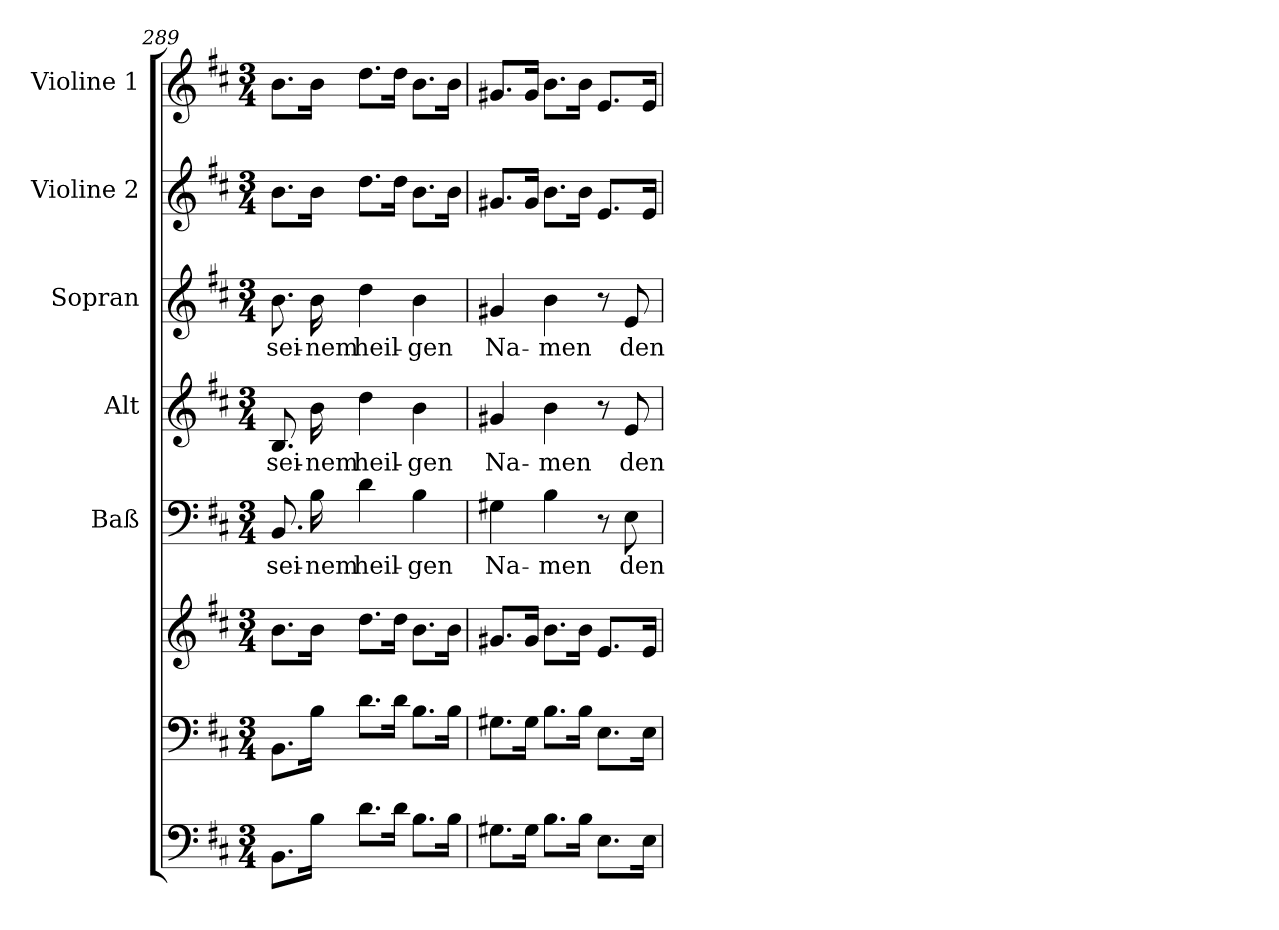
**kern	**kern	**kern	**kern	**text	**kern	**text	**kern	**text	**kern	**kern
*part7	*part6	*part6	*part5	*part5	*part4	*part4	*part3	*part3	*part2	*part1
*staff8	*staff7	*staff6	*staff5	*staff5	*staff4	*staff4	*staff3	*staff3	*staff2	*staff1
*	*	*	*I"Baß	*	*I"Alt	*	*I"Sopran	*	*I"Violine 2	*I"Violine 1
*	*	*	*	*	*	*	*	*	*I'Vln	*I'Vln
*clefF4	*clefF4	*clefG2	*clefF4	*	*clefG2	*	*clefG2	*	*clefG2	*clefG2
*ITrd7c12	*	*	*	*	*	*	*	*	*	*
*k[f#c#]	*k[f#c#]	*k[f#c#]	*k[f#c#]	*	*k[f#c#]	*	*k[f#c#]	*	*k[f#c#]	*k[f#c#]
*D:	*D:	*D:	*D:	*	*D:	*	*D:	*	*D:	*D:
*M3/4	*M3/4	*M3/4	*M3/4	*	*M3/4	*	*M3/4	*	*M3/4	*M3/4
=289	=289	=289	=289	=289	=289	=289	=289	=289	=289	=289
!	!	!	!	!LO:LY:b	!	!LO:LY:b	!	!LO:LY:b	!	!
8.BBB\L	8.BB\L	8.b\L	8.BB/	sei-	8.B/	sei-	8.b\	sei-	8.b\L	8.b\L
!	!	!	!	!LO:LY:b	!	!LO:LY:b	!	!LO:LY:b	!	!
16BB\Jk	16B\Jk	16b\Jk	16B\	-nem	16b\	-nem	16b\	-nem	16b\Jk	16b\Jk
!	!	!	!	!LO:LY:b	!	!LO:LY:b	!	!LO:LY:b	!	!
8.D\L	8.d\L	8.dd\L	4d\	heil-	4dd\	heil-	4dd\	heil-	8.dd\L	8.dd\L
16D\Jk	16d\Jk	16dd\Jk	.	.	.	.	.	.	16dd\Jk	16dd\Jk
!	!	!	!	!LO:LY:b	!	!LO:LY:b	!	!LO:LY:b	!	!
8.BB\L	8.B\L	8.b\L	4B\	-gen	4b\	-gen	4b\	-gen	8.b\L	8.b\L
16BB\Jk	16B\Jk	16b\Jk	.	.	.	.	.	.	16b\Jk	16b\Jk
=290	=290	=290	=290	=290	=290	=290	=290	=290	=290	=290
!	!	!	!	!LO:LY:b	!	!LO:LY:b	!	!LO:LY:b	!	!
8.GG#X\L	8.G#X\L	8.g#X/L	4G#X\	Na-	4g#X/	Na-	4g#X/	Na-	8.g#X/L	8.g#X/L
16GG#\Jk	16G#\Jk	16g#/Jk	.	.	.	.	.	.	16g#/Jk	16g#/Jk
!	!	!	!	!LO:LY:b	!	!LO:LY:b	!	!LO:LY:b	!	!
8.BB\L	8.B\L	8.b\L	4B\	-men	4b\	-men	4b\	-men	8.b\L	8.b\L
16BB\Jk	16B\Jk	16b\Jk	.	.	.	.	.	.	16b\Jk	16b\Jk
8.EE\L	8.E\L	8.e/L	8r	.	8r	.	8r	.	8.e/L	8.e/L
!	!	!	!	!LO:LY:b	!	!LO:LY:b	!	!LO:LY:b	!	!
.	.	.	8E\	den	8e/	den	8e/	den	.	.
16EE\Jk	16E\Jk	16e/Jk	.	.	.	.	.	.	16e/Jk	16e/Jk
=	=	=	=	=	=	=	=	=	=	=
*-	*-	*-	*-	*-	*-	*-	*-	*-	*-	*-
